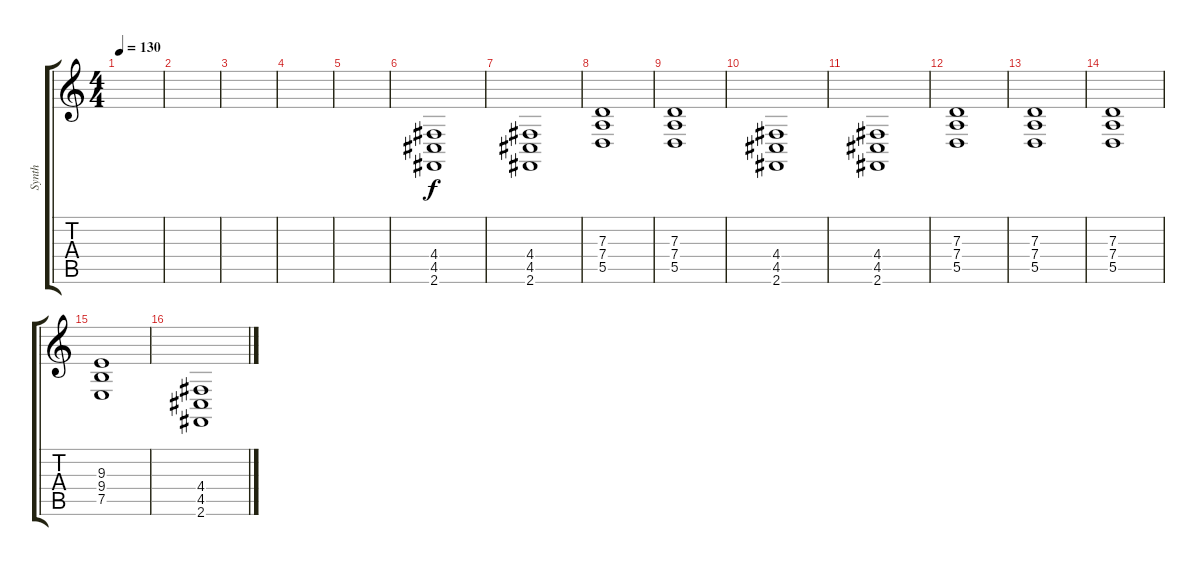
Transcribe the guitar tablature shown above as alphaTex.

\track ("Synth" "Synth") {instrument synthstrings1}
\staff {score tabs}
\tuning (E4 B3 G3 D3 A2 E2) {hide}
\ts (4 4)
\tempo 130
\clef g2
\ks c
|
|
|
|
|
(4.4 4.5 2.6).1 |
(4.4 4.5 2.6).1 |
(7.3 7.4 5.5).1 |
(7.3 7.4 5.5).1 |
(4.4 4.5 2.6).1 |
(4.4 4.5 2.6).1 |
(7.3 7.4 5.5).1 |
(7.3 7.4 5.5).1 |
(7.3 7.4 5.5).1 |
(9.3 9.4 7.5).1 |
(4.4 4.5 2.6).1
